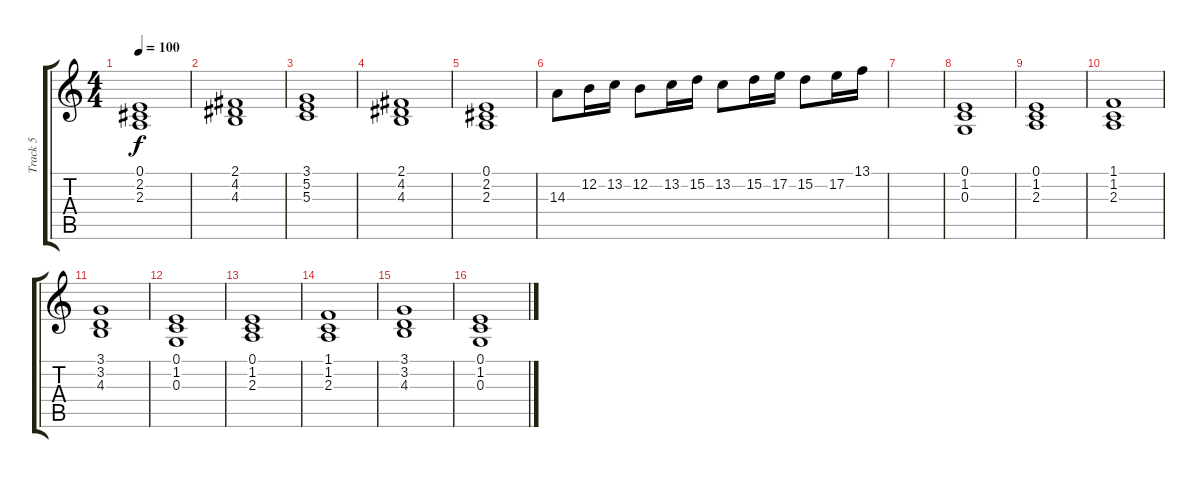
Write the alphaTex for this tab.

\track ("Track 5" "Track 5") {instrument stringensemble1}
\staff {score tabs}
\tuning (E4 B3 G3 D3 A2 E2) {hide}
\ts (4 4)
\tempo 100
\clef g2
\ks c
(0.1 2.2 2.3).1{dy f} |
(2.1 4.2 4.3).1 |
(3.1 5.2 5.3).1 |
(2.1 4.2 4.3).1 |
(0.1 2.2 2.3).1 |
14.3.8 12.2.16 13.2.16 12.2.8 13.2.16 15.2.16 13.2.8 15.2.16 17.2.16 15.2.8 17.2.16 13.1.16 |
|
(0.1 1.2 0.3).1 |
(0.1 1.2 2.3).1 |
(1.1 1.2 2.3).1 |
(3.1 3.2 4.3).1 |
(0.1 1.2 0.3).1 |
(0.1 1.2 2.3).1 |
(1.1 1.2 2.3).1 |
(3.1 3.2 4.3).1 |
(0.1 1.2 0.3).1
